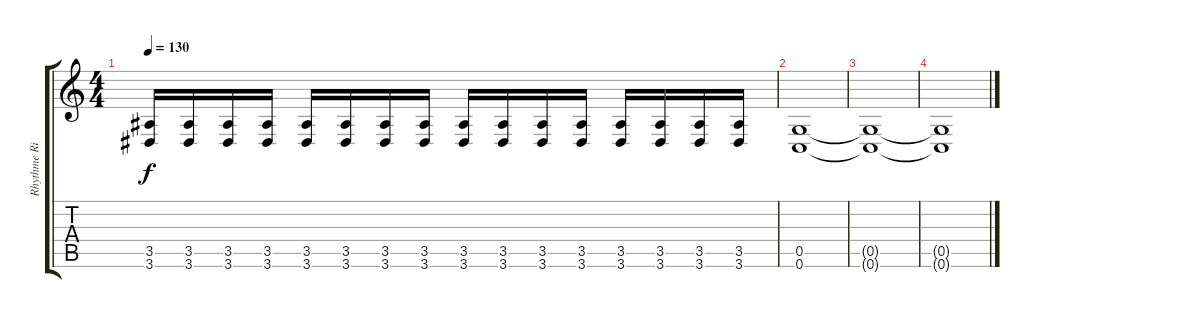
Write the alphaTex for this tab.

\track ("Rhythme Right" "Rhythme Ri") {instrument distortionguitar}
\staff {score tabs}
\tuning (D4 A3 F3 C3 G2 C2) {hide}
\ts (4 4)
\tempo 130
\clef g2
\ks c
(3.5 3.6).16{dy f} (3.5 3.6).16 (3.5 3.6).16 (3.5 3.6).16 (3.5 3.6).16 (3.5 3.6).16 (3.5 3.6).16 (3.5 3.6).16 (3.5 3.6).16 (3.5 3.6).16 (3.5 3.6).16 (3.5 3.6).16 (3.5 3.6).16 (3.5 3.6).16 (3.5 3.6).16 (3.5 3.6).16 |
(0.5 0.6).1 |
(0.5{t} 0.6{t}).1 |
(0.5{t} 0.6{t}).1
